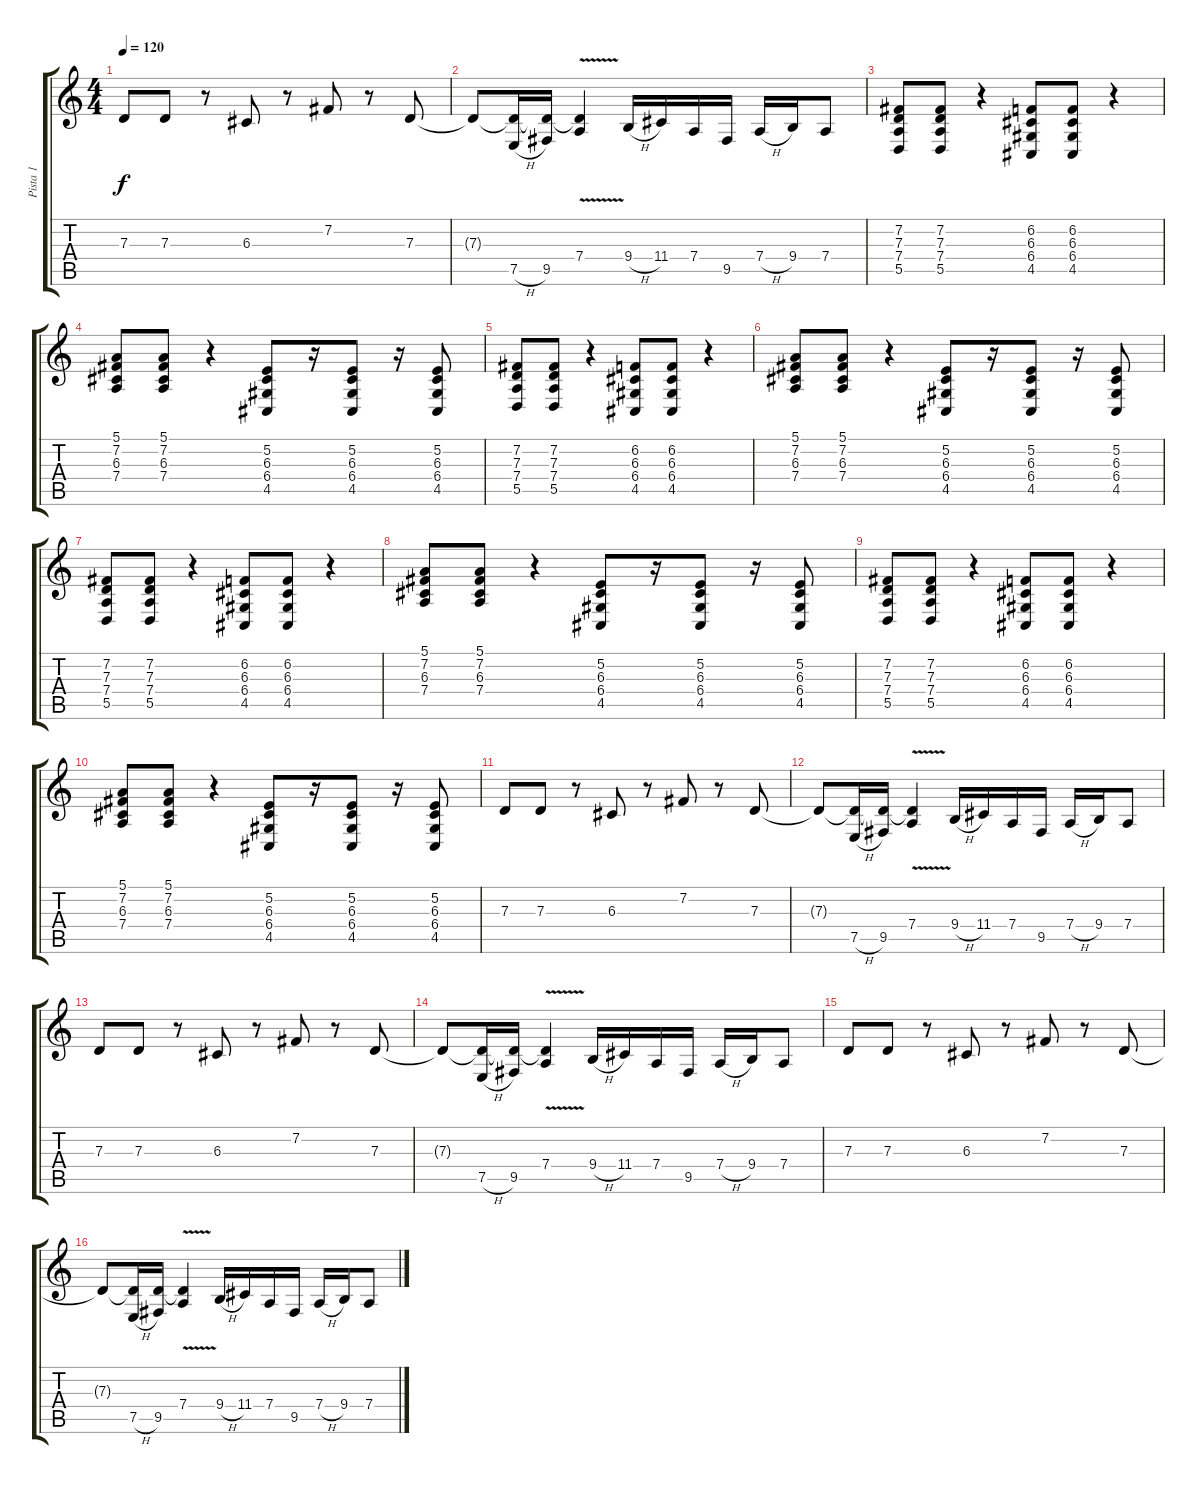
\track ("Pista 1" "Pista 1") {instrument lead2sawtooth}
\staff {score tabs}
\tuning (E4 B3 G3 D3 A2 E2) {hide}
\ts (4 4)
\tempo 120
\clef g2
\ks c
7.3.8{dy f} 7.3.8 r.8 6.3.8 r.8 7.2.8 r.8 7.3.8 |
7.3{t}.8 (7.3{t} 7.5{h}).16 (7.3{t} 9.5).16 (7.3{t} 7.4{v}).4 9.4{h}.16 11.4.16 7.4.16 9.5.16 7.4{h}.16 9.4.16 7.4.8 |
(7.2 7.3 7.4 5.5).8 (7.2 7.3 7.4 5.5).8 r.4 (6.2 6.3 6.4 4.5).8 (6.2 6.3 6.4 4.5).8 r.4 |
(5.1 7.2 6.3 7.4).8 (5.1 7.2 6.3 7.4).8 r.4 (5.2 6.3 6.4 4.5).8 r.16 (5.2 6.3 6.4 4.5).8 r.16 (5.2 6.3 6.4 4.5).8 |
(7.2 7.3 7.4 5.5).8 (7.2 7.3 7.4 5.5).8 r.4 (6.2 6.3 6.4 4.5).8 (6.2 6.3 6.4 4.5).8 r.4 |
(5.1 7.2 6.3 7.4).8 (5.1 7.2 6.3 7.4).8 r.4 (5.2 6.3 6.4 4.5).8 r.16 (5.2 6.3 6.4 4.5).8 r.16 (5.2 6.3 6.4 4.5).8 |
(7.2 7.3 7.4 5.5).8 (7.2 7.3 7.4 5.5).8 r.4 (6.2 6.3 6.4 4.5).8 (6.2 6.3 6.4 4.5).8 r.4 |
(5.1 7.2 6.3 7.4).8 (5.1 7.2 6.3 7.4).8 r.4 (5.2 6.3 6.4 4.5).8 r.16 (5.2 6.3 6.4 4.5).8 r.16 (5.2 6.3 6.4 4.5).8 |
(7.2 7.3 7.4 5.5).8 (7.2 7.3 7.4 5.5).8 r.4 (6.2 6.3 6.4 4.5).8 (6.2 6.3 6.4 4.5).8 r.4 |
(5.1 7.2 6.3 7.4).8 (5.1 7.2 6.3 7.4).8 r.4 (5.2 6.3 6.4 4.5).8 r.16 (5.2 6.3 6.4 4.5).8 r.16 (5.2 6.3 6.4 4.5).8 |
7.3.8 7.3.8 r.8 6.3.8 r.8 7.2.8 r.8 7.3.8 |
7.3{t}.8 (7.3{t} 7.5{h}).16 (7.3{t} 9.5).16 (7.3{t} 7.4{v}).4 9.4{h}.16 11.4.16 7.4.16 9.5.16 7.4{h}.16 9.4.16 7.4.8 |
7.3.8 7.3.8 r.8 6.3.8 r.8 7.2.8 r.8 7.3.8 |
7.3{t}.8 (7.3{t} 7.5{h}).16 (7.3{t} 9.5).16 (7.3{t} 7.4{v}).4 9.4{h}.16 11.4.16 7.4.16 9.5.16 7.4{h}.16 9.4.16 7.4.8 |
7.3.8 7.3.8 r.8 6.3.8 r.8 7.2.8 r.8 7.3.8 |
7.3{t}.8 (7.3{t} 7.5{h}).16 (7.3{t} 9.5).16 (7.3{t} 7.4{v}).4 9.4{h}.16 11.4.16 7.4.16 9.5.16 7.4{h}.16 9.4.16 7.4.8
